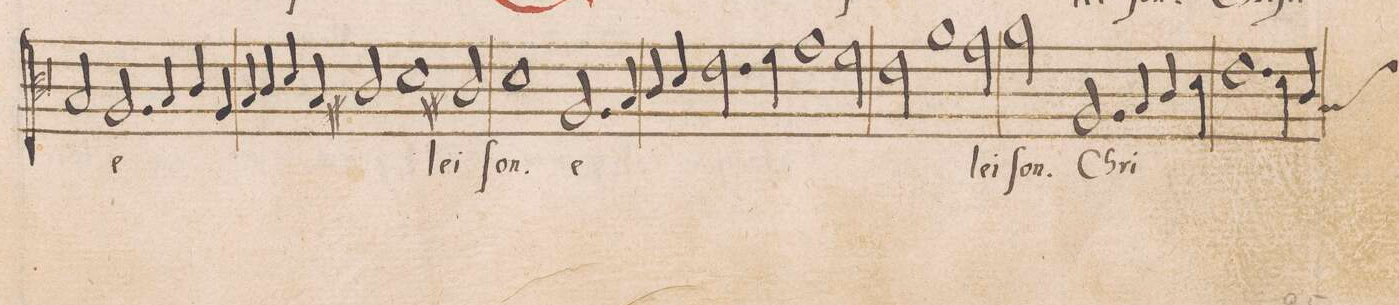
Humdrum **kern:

**kern	**text
*I"DISCANTVS	*
*clefC3	*
*k[]	*
*met(C|)	*
*M2/1	*
2B/	.
2.A/	e-
=33-	=33-
4B/	.
4c/	.
4A/	.
4B/	.
4c/	.
4d/	.
4B/	.
=34-	=34-
2c#X/	.
1d	.
2c#X/	-lei-
=35	=35
1d	-ſon.
2.A/	e-
4B/	.
=36	=36
4c/	.
4d/	.
2.e\	.
4f\	.
1g\	.
=37-	=37-
2f\	.
2e\	.
1a\	.
=38-	=38-
2g\	-lei-
2a\	-ſon.
2.A/	Chri-
=39-	=39-
4B/	.
4c/	.
4d\	.
1.e	.
=40-	=40-
4d\	.
4c/	.
*custos:B	*
*-	*-
